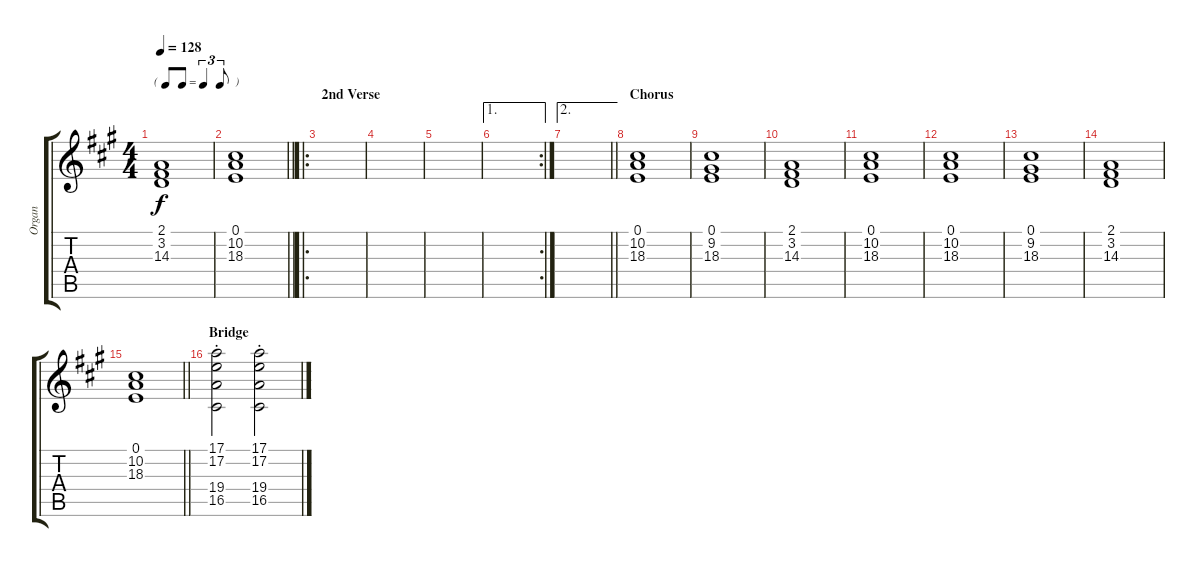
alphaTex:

\track ("Organ" "Organ") {instrument drawbarorgan}
\staff {score tabs}
\tuning (E4 B3 G3 D3 A2 E2) {hide}
\ts (4 4)
\tf triplet8th
\tempo 128
\clef g2
\ks a
(2.1 3.2 14.3).1{dy f} |
\barLineRight lightlight
(0.1 10.2 18.3).1 |
\ro
\section ("" "2nd Verse")
|
|
|
\ae 1
\rc 2
|
\ae 2
\barLineRight lightlight
|
\section ("" "Chorus")
(0.1 10.2 18.3).1 |
(0.1 9.2 18.3).1 |
(2.1 3.2 14.3).1 |
(0.1 10.2 18.3).1 |
(0.1 10.2 18.3).1 |
(0.1 9.2 18.3).1 |
(2.1 3.2 14.3).1 |
\barLineRight lightlight
(0.1 10.2 18.3).1 |
\section ("" "Bridge")
(17.1{st} 17.2{st} 19.4{st} 16.5{st}).2 (17.1{st} 17.2{st} 19.4{st} 16.5{st}).2
